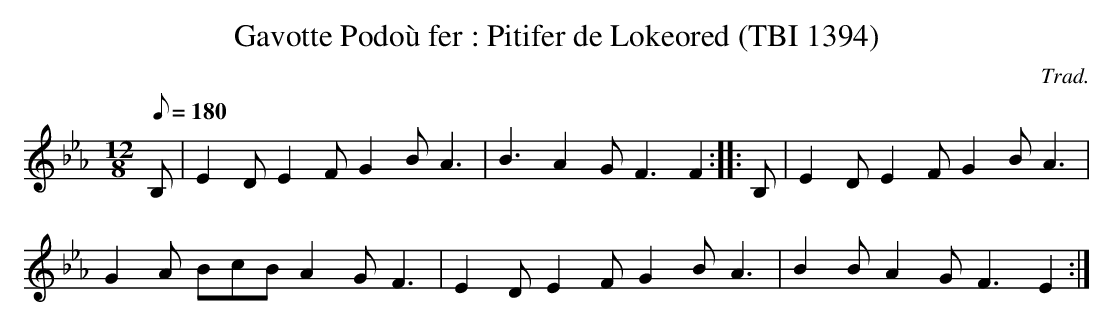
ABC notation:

X:1
T:Gavotte Podoù fer : Pitifer de Lokeored (TBI 1394)
C:Trad.
M:12/8
L:1/8
Q:180
K:Eb
B, | E2 D E2 F G2 B A3 | B3 A2 G F3 F2 :: B, | E2 D E2 F G2 B A3 |
G2 A BcB A2 G F3 | E2 D E2 F G2 B A3 | B2 B A2 G F3 E2 :|
